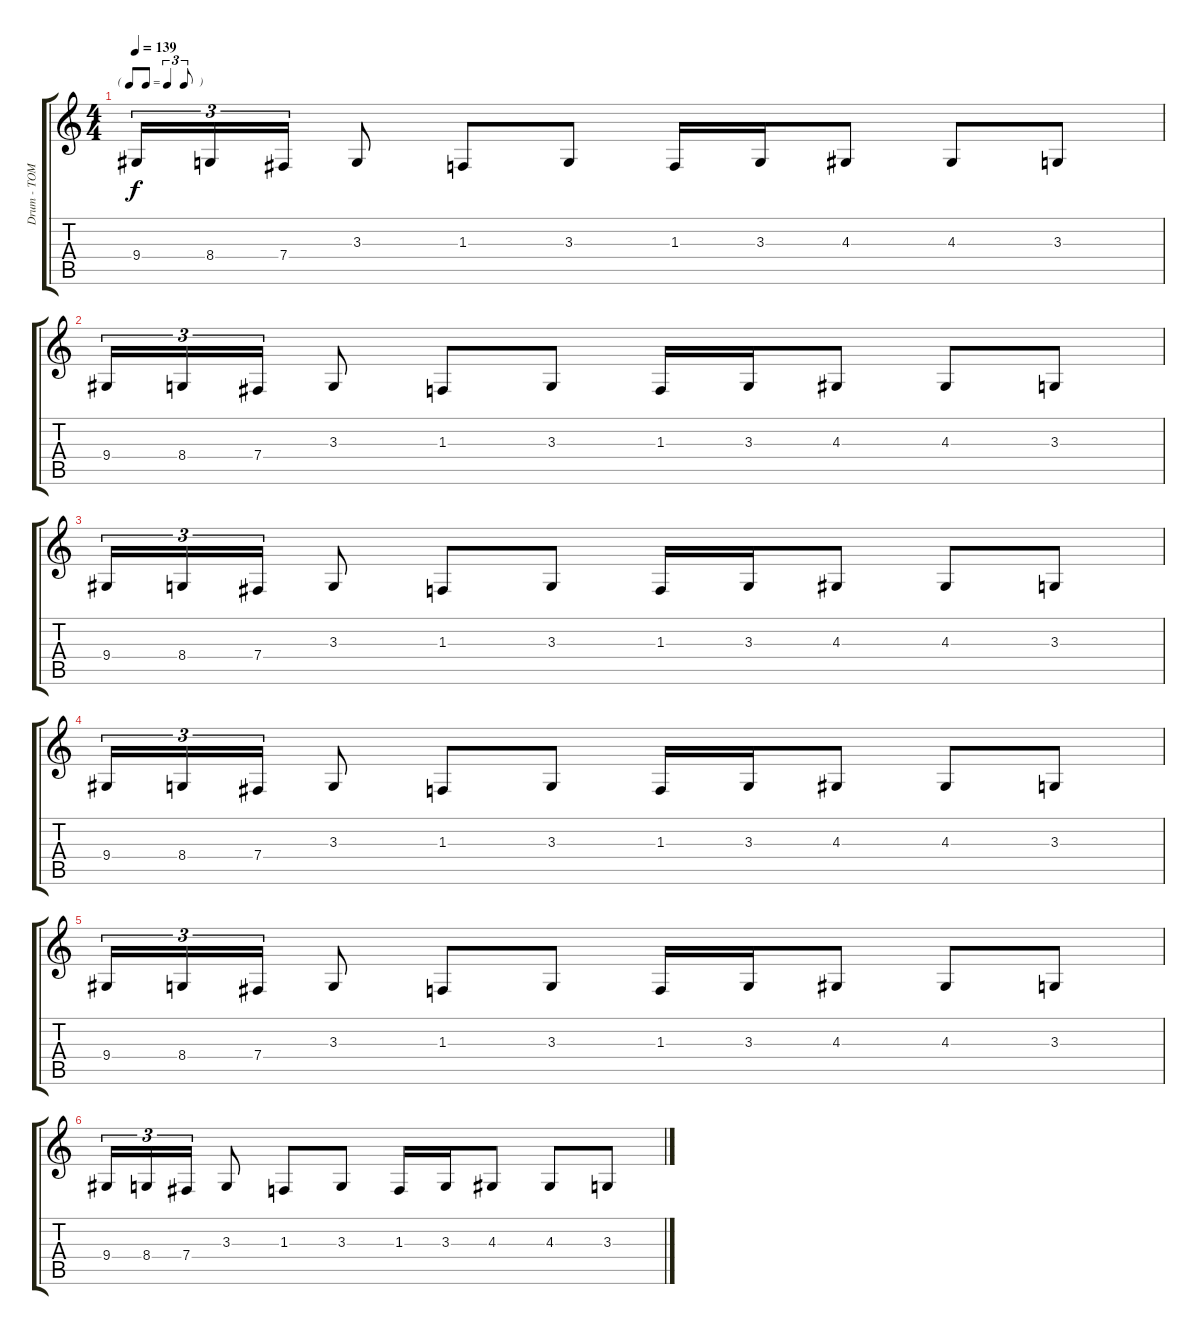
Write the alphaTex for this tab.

\track ("Drum - TOM" "Drum - TOM") {instrument melodictom}
\staff {score tabs}
\tuning (Db4 Ab3 E3 B2 Gb2 B1) {hide}
\ts (4 4)
\tf triplet8th
\tempo 139
\clef g2
\ks c
9.4.16{tu (3 2) dy f} 8.4.16{tu (3 2)} 7.4.16{tu (3 2)} 3.3.8 1.3.8 3.3.8 1.3.16 3.3.16 4.3.8 4.3.8 3.3.8 |
9.4.16{tu (3 2)} 8.4.16{tu (3 2)} 7.4.16{tu (3 2)} 3.3.8 1.3.8 3.3.8 1.3.16 3.3.16 4.3.8 4.3.8 3.3.8 |
9.4.16{tu (3 2)} 8.4.16{tu (3 2)} 7.4.16{tu (3 2)} 3.3.8 1.3.8 3.3.8 1.3.16 3.3.16 4.3.8 4.3.8 3.3.8 |
9.4.16{tu (3 2)} 8.4.16{tu (3 2)} 7.4.16{tu (3 2)} 3.3.8 1.3.8 3.3.8 1.3.16 3.3.16 4.3.8 4.3.8 3.3.8 |
9.4.16{tu (3 2)} 8.4.16{tu (3 2)} 7.4.16{tu (3 2)} 3.3.8 1.3.8 3.3.8 1.3.16 3.3.16 4.3.8 4.3.8 3.3.8 |
9.4.16{tu (3 2)} 8.4.16{tu (3 2)} 7.4.16{tu (3 2)} 3.3.8 1.3.8 3.3.8 1.3.16 3.3.16 4.3.8 4.3.8 3.3.8
